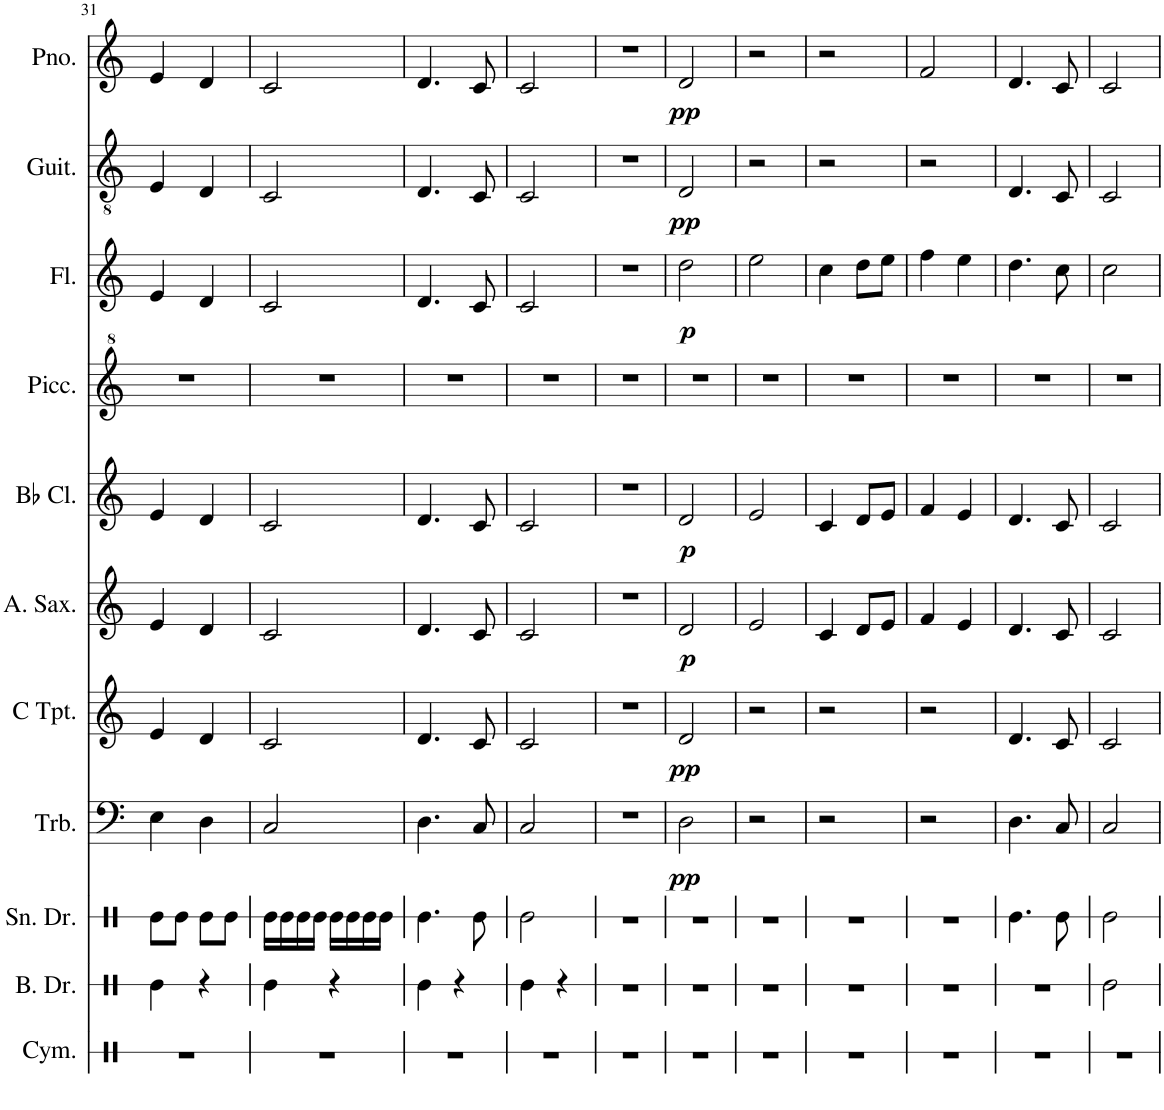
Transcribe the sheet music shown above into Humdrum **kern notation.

**kern	**kern	**kern	**kern	**dynam	**kern	**dynam	**kern	**dynam	**kern	**dynam	**kern	**kern	**dynam	**kern	**dynam	**kern	**dynam
*part11	*part10	*part9	*part8	*part8	*part7	*part7	*part6	*part6	*part5	*part5	*part4	*part3	*part3	*part2	*part2	*part1	*part1
*staff11	*staff10	*staff9	*staff8	*staff8	*staff7	*staff7	*staff6	*staff6	*staff5	*staff5	*staff4	*staff3	*staff3	*staff2	*staff2	*staff1	*staff1
*I"Cymbal	*I"Bass Drum	*I"Snare Drum	*I"Trombone	*	*I"C Trumpet	*	*I"Alto Saxophone	*	*I"Bb Clarinet	*	*I"Piccolo	*I"Flute	*	*I"Acoustic Guitar	*	*I"Piano	*
*I'Cym.	*I'B. Dr.	*I'Sn. Dr.	*I'Trb.	*	*I'C Tpt.	*	*I'A. Sax.	*	*I'Bb Cl.	*	*I'Picc.	*I'Fl.	*	*I'Guit.	*	*I'Pno.	*
!!LO:PB:g=z
*clefX	*clefX	*clefX	*clefF4	*	*clefG2	*	*clefG2	*	*clefG2	*	*clefG^2	*clefG2	*	*clefGv2	*	*clefG2	*
*	*	*	*	*	*	*	*ITrd5c9	*	*ITrd1c2	*	*ITrd-7c-12	*	*	*	*	*	*
*k[]	*k[]	*k[]	*k[]	*	*k[]	*	*k[]	*	*k[]	*	*k[]	*k[]	*	*k[]	*	*k[]	*
*M2/4	*M2/4	*M2/4	*M2/4	*	*M2/4	*	*M2/4	*	*M2/4	*	*M2/4	*M2/4	*	*M2/4	*	*M2/4	*
=31	=31	=31	=31	=31	=31	=31	=31	=31	=31	=31	=31	=31	=31	=31	=31	=31	=31
2r	4Re\	8Re\L	4E\	.	4e/	.	4e/	.	4e/	.	2r	4e/	.	4E/	.	4e/	.
.	.	8Re\J	.	.	.	.	.	.	.	.	.	.	.	.	.	.	.
.	4r	8Re\L	4D\	.	4d/	.	4d/	.	4d/	.	.	4d/	.	4D/	.	4d/	.
.	.	8Re\J	.	.	.	.	.	.	.	.	.	.	.	.	.	.	.
=32	=32	=32	=32	=32	=32	=32	=32	=32	=32	=32	=32	=32	=32	=32	=32	=32	=32
2r	4Re\	16Re\LL	2C/	.	2c/	.	2c/	.	2c/	.	2r	2c/	.	2C/	.	2c/	.
.	.	16Re\	.	.	.	.	.	.	.	.	.	.	.	.	.	.	.
.	.	16Re\	.	.	.	.	.	.	.	.	.	.	.	.	.	.	.
.	.	16Re\JJ	.	.	.	.	.	.	.	.	.	.	.	.	.	.	.
.	4r	16Re\LL	.	.	.	.	.	.	.	.	.	.	.	.	.	.	.
.	.	16Re\	.	.	.	.	.	.	.	.	.	.	.	.	.	.	.
.	.	16Re\	.	.	.	.	.	.	.	.	.	.	.	.	.	.	.
.	.	16Re\JJ	.	.	.	.	.	.	.	.	.	.	.	.	.	.	.
=33	=33	=33	=33	=33	=33	=33	=33	=33	=33	=33	=33	=33	=33	=33	=33	=33	=33
2r	4Re\	4.Re\	4.D\	.	4.d/	.	4.d/	.	4.d/	.	2r	4.d/	.	4.D/	.	4.d/	.
.	4r	.	.	.	.	.	.	.	.	.	.	.	.	.	.	.	.
.	.	8Re\	8C/	.	8c/	.	8c/	.	8c/	.	.	8c/	.	8C/	.	8c/	.
=34	=34	=34	=34	=34	=34	=34	=34	=34	=34	=34	=34	=34	=34	=34	=34	=34	=34
2r	4Re\	2Re\	2C/	.	2c/	.	2c/	.	2c/	.	2r	2c/	.	2C/	.	2c/	.
.	4r	.	.	.	.	.	.	.	.	.	.	.	.	.	.	.	.
=35	=35	=35	=35	=35	=35	=35	=35	=35	=35	=35	=35	=35	=35	=35	=35	=35	=35
2r	2r	2r	2r	.	2r	.	2r	.	2r	.	2r	2r	.	2r	.	2r	.
=36	=36	=36	=36	=36	=36	=36	=36	=36	=36	=36	=36	=36	=36	=36	=36	=36	=36
!	!	!	!	!LO:DY:b	!	!LO:DY:b	!	!LO:DY:b	!	!LO:DY:b	!	!	!LO:DY:b	!	!LO:DY:b	!	!LO:DY:b
2r	2r	2r	2D\	pp	2d/	pp	2d/	p	2d/	p	2r	2dd\	p	2D/	pp	2d/	pp
=37	=37	=37	=37	=37	=37	=37	=37	=37	=37	=37	=37	=37	=37	=37	=37	=37	=37
2r	2r	2r	2r	.	2r	.	2e/	.	2e/	.	2r	2ee\	.	2r	.	2r	.
=38	=38	=38	=38	=38	=38	=38	=38	=38	=38	=38	=38	=38	=38	=38	=38	=38	=38
2r	2r	2r	2r	.	2r	.	4c/	.	4c/	.	2r	4cc\	.	2r	.	2r	.
.	.	.	.	.	.	.	8d/L	.	8d/L	.	.	8dd\L	.	.	.	.	.
.	.	.	.	.	.	.	8e/J	.	8e/J	.	.	8ee\J	.	.	.	.	.
=39	=39	=39	=39	=39	=39	=39	=39	=39	=39	=39	=39	=39	=39	=39	=39	=39	=39
2r	2r	2r	2r	.	2r	.	4f/	.	4f/	.	2r	4ff\	.	2r	.	2f/	.
.	.	.	.	.	.	.	4e/	.	4e/	.	.	4ee\	.	.	.	.	.
=40	=40	=40	=40	=40	=40	=40	=40	=40	=40	=40	=40	=40	=40	=40	=40	=40	=40
2r	2r	4.Re\	4.D\	.	4.d/	.	4.d/	.	4.d/	.	2r	4.dd\	.	4.D/	.	4.d/	.
.	.	8Re\	8C/	.	8c/	.	8c/	.	8c/	.	.	8cc\	.	8C/	.	8c/	.
=41	=41	=41	=41	=41	=41	=41	=41	=41	=41	=41	=41	=41	=41	=41	=41	=41	=41
2r	2Re\	2Re\	2C/	.	2c/	.	2c/	.	2c/	.	2r	2cc\	.	2C/	.	2c/	.
=	=	=	=	=	=	=	=	=	=	=	=	=	=	=	=	=	=
*-	*-	*-	*-	*-	*-	*-	*-	*-	*-	*-	*-	*-	*-	*-	*-	*-	*-
